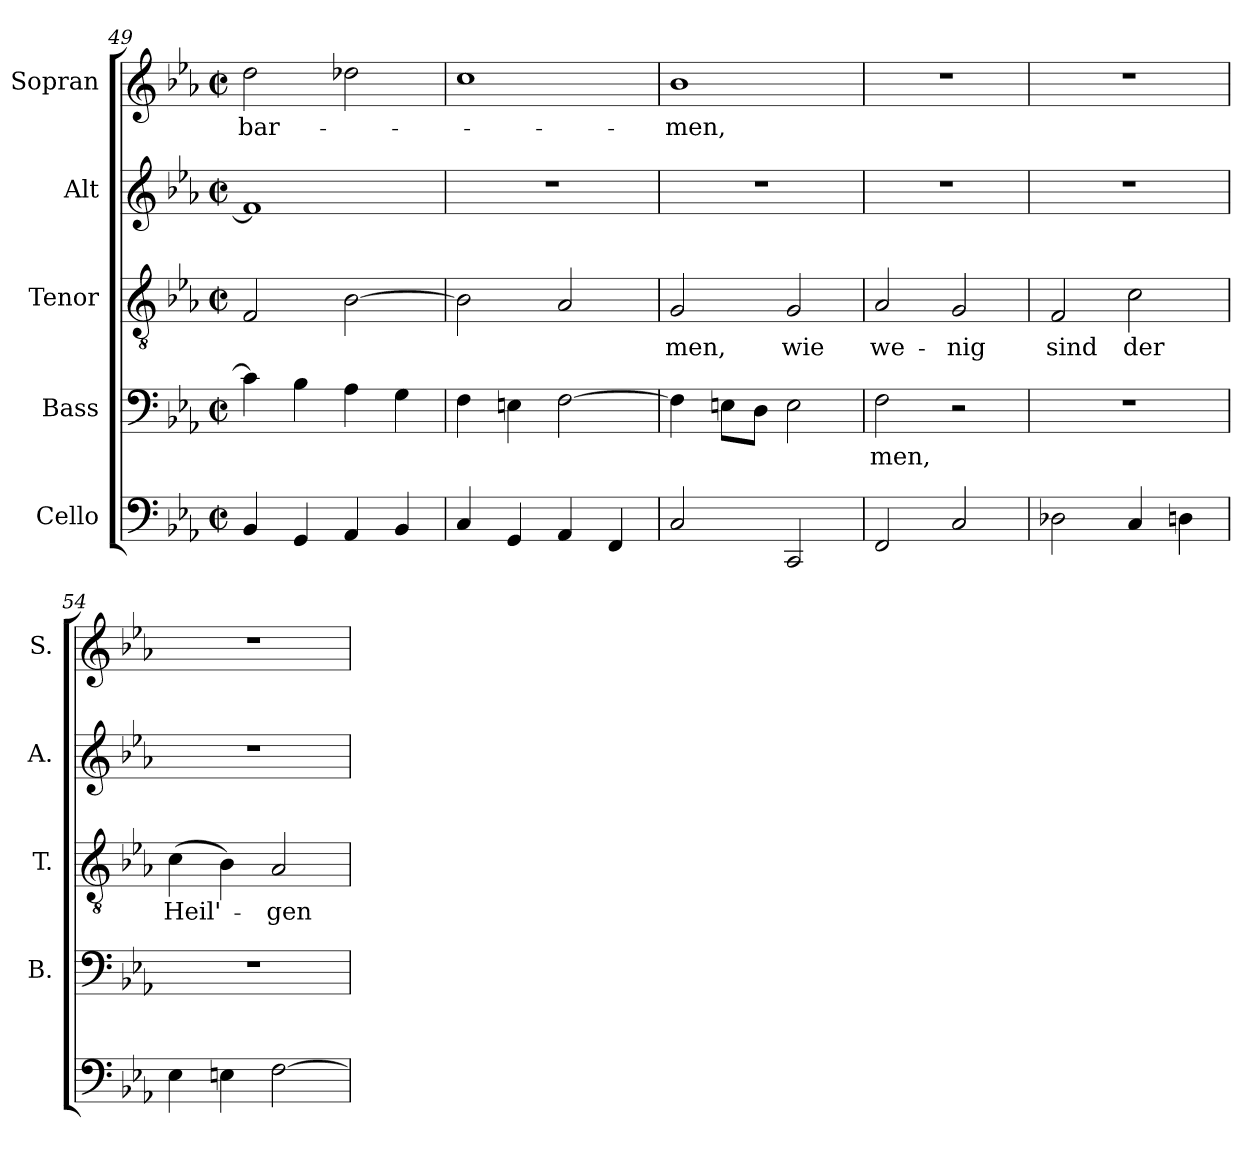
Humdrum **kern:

**kern	**kern	**text	**kern	**text	**kern	**kern	**text
*part5	*part4	*part4	*part3	*part3	*part2	*part1	*part1
*staff5	*staff4	*staff4	*staff3	*staff3	*staff2	*staff1	*staff1
*I"Cello	*I"Bass	*	*I"Tenor	*	*I"Alt	*I"Sopran	*
*	*I'B.	*	*I'T.	*	*I'A.	*I'S.	*
*clefF4	*clefF4	*	*clefGv2	*	*clefG2	*clefG2	*
*	*	*	*ITrd7c12	*	*	*	*
*k[b-e-a-]	*k[b-e-a-]	*	*k[b-e-a-]	*	*k[b-e-a-]	*k[b-e-a-]	*
*E-:	*E-:	*	*E-:	*	*E-:	*E-:	*
*M2/2	*M2/2	*	*M2/2	*	*M2/2	*M2/2	*
*met(c|)	*met(c|)	*	*met(c|)	*	*met(c|)	*met(c|)	*
=49	=49	=49	=49	=49	=49	=49	=49
!	!	!	!	!	!	!	!LO:LY:b:color=#000000
4BB-i/	4ci\]	.	2FFi/	.	1fi]	2ddi\	-bar-
4GGi/	4B-i\	.	.	.	.	.	.
4AA-i/	4A-i\	.	[>2BB-i\	.	.	2dd-Xi\	.
4BB-i/	4Gi\	.	.	.	.	.	.
=50	=50	=50	=50	=50	=50	=50	=50
4Ci/	4Fi\	.	2BB-i\]	.	1r	1cci	.
4GGi/	4Eni\	.	.	.	.	.	.
4AA-i/	[>2Fi\	.	2AA-i/	.	.	.	.
4FFi/	.	.	.	.	.	.	.
=51	=51	=51	=51	=51	=51	=51	=51
!	!	!	!	!LO:LY:b:color=#000000	!	!	!
!	!	!	!	!	!	!	!LO:LY:b:color=#000000
2Ci/	4Fi\]	.	2GGi/	-men,	1r	1b-i	-men,
.	8Eni\L	.	.	.	.	.	.
.	8Di\J	.	.	.	.	.	.
!	!	!	!	!LO:LY:b:color=#000000	!	!	!
2CCi/	2Ei\	.	2GGi/	wie	.	.	.
=52	=52	=52	=52	=52	=52	=52	=52
!	!	!LO:LY:b:color=#000000	!	!	!	!	!
!	!	!	!	!LO:LY:b:color=#000000	!	!	!
2FFi/	2Fi\	-men,	2AA-i/	we-	1r	1r	.
!	!	!	!	!LO:LY:b:color=#000000	!	!	!
2Ci/	2r	.	2GGi/	-nig	.	.	.
=53	=53	=53	=53	=53	=53	=53	=53
!	!	!	!	!LO:LY:b:color=#000000	!	!	!
2D-Xi\	1r	.	2FFi/	sind	1r	1r	.
!	!	!	!	!LO:LY:b:color=#000000	!	!	!
4Ci/	.	.	2Ci\	der	.	.	.
4Dni\	.	.	.	.	.	.	.
=54	=54	=54	=54	=54	=54	=54	=54
!	!	!	!	!LO:LY:b:color=#000000	!	!	!
4E-i\	1r	.	(4Ci\	Heil'-	1r	1r	.
4Eni\	.	.	4BB-i\)	.	.	.	.
!	!	!	!	!LO:LY:b:color=#000000	!	!	!
[>2Fi\	.	.	2AA-i/	-gen	.	.	.
=	=	=	=	=	=	=	=
*-	*-	*-	*-	*-	*-	*-	*-
